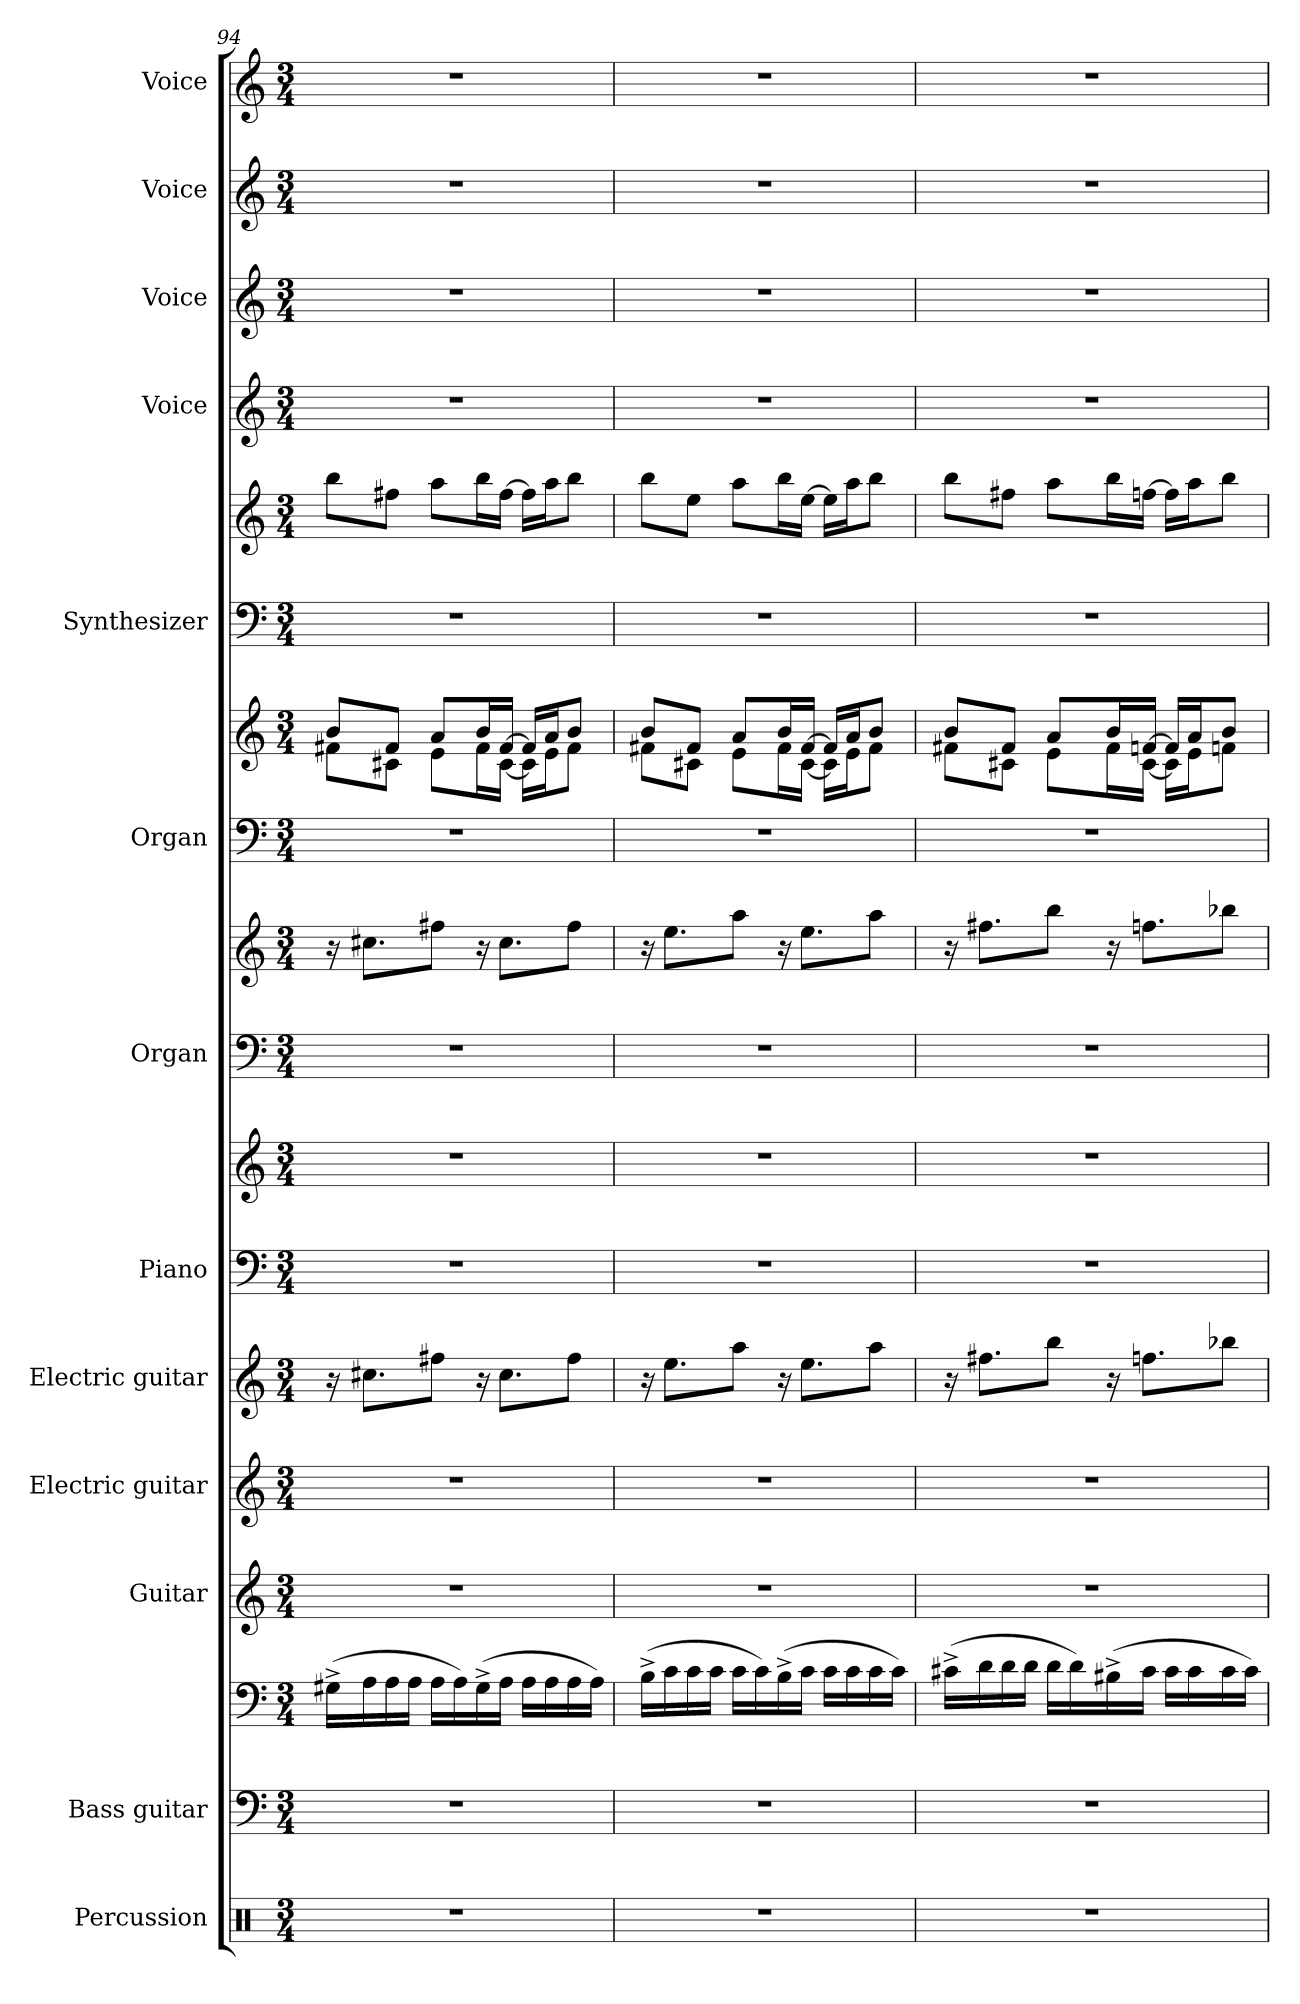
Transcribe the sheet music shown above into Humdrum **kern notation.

**kern	**kern	**kern	**kern	**kern	**kern	**kern	**kern	**kern	**kern	**kern	**kern	**kern	**kern	**kern	**kern	**kern	**kern
*part13	*part12	*part12	*part11	*part10	*part9	*part8	*part8	*part7	*part7	*part6	*part6	*part5	*part5	*part4	*part3	*part2	*part1
*staff18	*staff17	*staff16	*staff15	*staff14	*staff13	*staff12	*staff11	*staff10	*staff9	*staff8	*staff7	*staff6	*staff5	*staff4	*staff3	*staff2	*staff1
*I"Percussion	*I"Bass guitar	*	*I"Guitar	*I"Electric guitar	*I"Electric guitar	*I"Piano	*	*I"Organ	*	*I"Organ	*	*I"Synthesizer	*	*I"Voice	*I"Voice	*I"Voice	*I"Voice
*I'Perc.	*I'Bass	*	*I'Guit.	*I'El. gtr	*I'El. gtr	*I'Pno	*	*I'Org.	*	*I'Org.	*	*I'Synth.	*	*I'Voice	*I'Voice	*I'Voice	*I'Voice
!!LO:LB:g=z
*clefX	*clefF4	*clefF4	*clefG2	*clefG2	*clefG2	*clefF4	*clefG2	*clefF4	*clefG2	*clefF4	*clefG2	*clefF4	*clefG2	*clefG2	*clefG2	*clefG2	*clefG2
*	*ITrd7c12	*ITrd7c12	*ITrd7c12	*ITrd7c12	*ITrd7c12	*	*	*	*	*	*	*	*	*	*	*	*
*k[]	*k[]	*k[]	*k[]	*k[]	*k[]	*k[]	*k[]	*k[]	*k[]	*k[]	*k[]	*k[]	*k[]	*k[]	*k[]	*k[]	*k[]
*C:	*C:	*C:	*C:	*C:	*C:	*C:	*C:	*C:	*C:	*C:	*C:	*C:	*C:	*C:	*C:	*C:	*C:
*M3/4	*M3/4	*M3/4	*M3/4	*M3/4	*M3/4	*M3/4	*M3/4	*M3/4	*M3/4	*M3/4	*M3/4	*M3/4	*M3/4	*M3/4	*M3/4	*M3/4	*M3/4
=94	=94	=94	=94	=94	=94	=94	=94	=94	=94	=94	=94	=94	=94	=94	=94	=94	=94
!LO:N:vis=1	!LO:N:vis=1	!	!LO:N:vis=1	!LO:N:vis=1	!	!LO:N:vis=1	!LO:N:vis=1	!LO:N:vis=1	!	!LO:N:vis=1	!	!LO:N:vis=1	!	!LO:N:vis=1	!LO:N:vis=1	!LO:N:vis=1	!LO:N:vis=1
*	*	*	*	*	*	*	*	*	*	*	*^	*	*	*	*	*	*
2.r	2.r	(16GG#X^i\LL	2.r	2.r	16r	2.r	2.r	2.r	16r	2.r	8bi/L	8f#Xi\L	2.r	8bbi\L	2.r	2.r	2.r	2.r
.	.	16AAi\	.	.	8.c#Xi\L	.	.	.	8.cc#Xi\L	.	.	.	.	.	.	.	.	.
.	.	16AAi\	.	.	.	.	.	.	.	.	8f#i/J	8c#Xi\J	.	8ff#Xi\J	.	.	.	.
.	.	16AAi\JJ	.	.	.	.	.	.	.	.	.	.	.	.	.	.	.	.
.	.	16AAi\LL	.	.	8f#Xi\J	.	.	.	8ff#Xi\J	.	8ai/L	8ei\L	.	8aai\L	.	.	.	.
.	.	16AAi\)	.	.	.	.	.	.	.	.	.	.	.	.	.	.	.	.
.	.	(16GG#^i\	.	.	16r	.	.	.	16r	.	16bi/L	16f#i\L	.	16bbi\L	.	.	.	.
.	.	16AAi\JJ	.	.	8.c#i\L	.	.	.	8.cc#i\L	.	[>16f#i/JJ	[<16c#i\JJ	.	[>16ff#i\JJ	.	.	.	.
.	.	16AAi\LL	.	.	.	.	.	.	.	.	16f#i/LL]	16c#i\LL]	.	16ff#i\LL]	.	.	.	.
.	.	16AAi\	.	.	.	.	.	.	.	.	16ai/J	16ei\J	.	16aai\J	.	.	.	.
.	.	16AAi\	.	.	8f#i\J	.	.	.	8ff#i\J	.	8bi/J	8f#i\J	.	8bbi\J	.	.	.	.
.	.	16AAi\JJ)	.	.	.	.	.	.	.	.	.	.	.	.	.	.	.	.
=95	=95	=95	=95	=95	=95	=95	=95	=95	=95	=95	=95	=95	=95	=95	=95	=95	=95	=95
!LO:N:vis=1	!LO:N:vis=1	!	!LO:N:vis=1	!LO:N:vis=1	!	!LO:N:vis=1	!LO:N:vis=1	!LO:N:vis=1	!	!LO:N:vis=1	!	!	!LO:N:vis=1	!	!LO:N:vis=1	!LO:N:vis=1	!LO:N:vis=1	!LO:N:vis=1
2.r	2.r	(16BB^i\LL	2.r	2.r	16r	2.r	2.r	2.r	16r	2.r	8bi/L	8f#Xi\L	2.r	8bbi\L	2.r	2.r	2.r	2.r
.	.	16Ci\	.	.	8.ei\L	.	.	.	8.eei\L	.	.	.	.	.	.	.	.	.
.	.	16Ci\	.	.	.	.	.	.	.	.	8f#i/J	8c#Xi\J	.	8eei\J	.	.	.	.
.	.	16Ci\JJ	.	.	.	.	.	.	.	.	.	.	.	.	.	.	.	.
.	.	16Ci\LL	.	.	8ai\J	.	.	.	8aai\J	.	8ai/L	8ei\L	.	8aai\L	.	.	.	.
.	.	16Ci\)	.	.	.	.	.	.	.	.	.	.	.	.	.	.	.	.
.	.	(16BB^i\	.	.	16r	.	.	.	16r	.	16bi/L	16f#i\L	.	16bbi\L	.	.	.	.
.	.	16Ci\JJ	.	.	8.ei\L	.	.	.	8.eei\L	.	[>16f#i/JJ	[<16c#i\JJ	.	[>16eei\JJ	.	.	.	.
.	.	16Ci\LL	.	.	.	.	.	.	.	.	16f#i/LL]	16c#i\LL]	.	16eei\LL]	.	.	.	.
.	.	16Ci\	.	.	.	.	.	.	.	.	16ai/J	16ei\J	.	16aai\J	.	.	.	.
.	.	16Ci\	.	.	8ai\J	.	.	.	8aai\J	.	8bi/J	8f#i\J	.	8bbi\J	.	.	.	.
.	.	16Ci\JJ)	.	.	.	.	.	.	.	.	.	.	.	.	.	.	.	.
=96	=96	=96	=96	=96	=96	=96	=96	=96	=96	=96	=96	=96	=96	=96	=96	=96	=96	=96
!LO:N:vis=1	!LO:N:vis=1	!	!LO:N:vis=1	!LO:N:vis=1	!	!LO:N:vis=1	!LO:N:vis=1	!LO:N:vis=1	!	!LO:N:vis=1	!	!	!LO:N:vis=1	!	!LO:N:vis=1	!LO:N:vis=1	!LO:N:vis=1	!LO:N:vis=1
2.r	2.r	(16C#X^i\LL	2.r	2.r	16r	2.r	2.r	2.r	16r	2.r	8bi/L	8f#Xi\L	2.r	8bbi\L	2.r	2.r	2.r	2.r
.	.	16Di\	.	.	8.f#Xi\L	.	.	.	8.ff#Xi\L	.	.	.	.	.	.	.	.	.
.	.	16Di\	.	.	.	.	.	.	.	.	8f#i/J	8c#Xi\J	.	8ff#Xi\J	.	.	.	.
.	.	16Di\JJ	.	.	.	.	.	.	.	.	.	.	.	.	.	.	.	.
.	.	16Di\LL	.	.	8bi\J	.	.	.	8bbi\J	.	8ai/L	8ei\L	.	8aai\L	.	.	.	.
.	.	16Di\)	.	.	.	.	.	.	.	.	.	.	.	.	.	.	.	.
.	.	(16BB#X^i\	.	.	16r	.	.	.	16r	.	16bi/L	16f#i\L	.	16bbi\L	.	.	.	.
.	.	16C#i\JJ	.	.	8.fni\L	.	.	.	8.ffni\L	.	[>16fni/JJ	[<16c#i\JJ	.	[>16ffni\JJ	.	.	.	.
.	.	16C#i\LL	.	.	.	.	.	.	.	.	16fi/LL]	16c#i\LL]	.	16ffi\LL]	.	.	.	.
.	.	16C#i\	.	.	.	.	.	.	.	.	16ai/J	16ei\J	.	16aai\J	.	.	.	.
.	.	16C#i\	.	.	8b-Xi\J	.	.	.	8bb-Xi\J	.	8bi/J	8fni\J	.	8bbi\J	.	.	.	.
.	.	16C#i\JJ)	.	.	.	.	.	.	.	.	.	.	.	.	.	.	.	.
*	*	*	*	*	*	*	*	*	*	*	*v	*v	*	*	*	*	*	*
=	=	=	=	=	=	=	=	=	=	=	=	=	=	=	=	=	=
*-	*-	*-	*-	*-	*-	*-	*-	*-	*-	*-	*-	*-	*-	*-	*-	*-	*-
